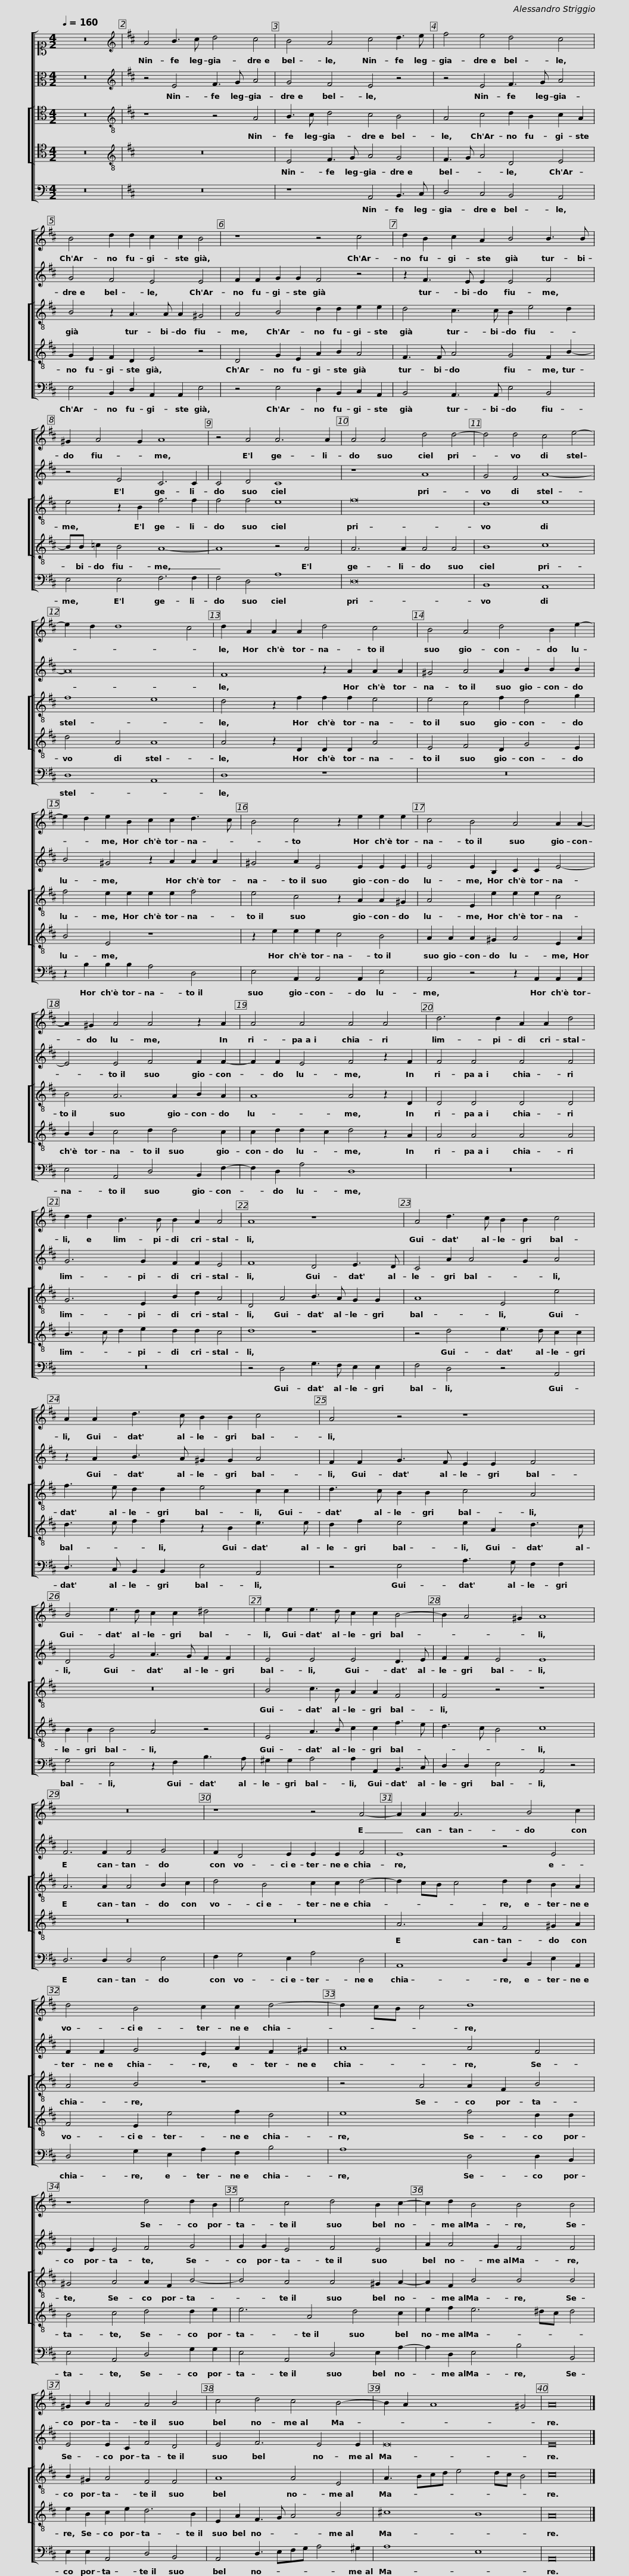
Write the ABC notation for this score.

X:1
%%score [ 1 2 [ 3 4 ] 5 ]
L:1/8
Q:1/4=160
M:4/2
I:linebreak $
K:C
V:1 alto1
V:2 alto
V:3 tenor
V:4 tenor
V:5 bass
V:1
 z16 |[K:D][K:treble] A4 B3 c d4 c4 | B4 A4 c4 d3 e |$ f4 e4 d4 c4 | B4 d2 d2 c2 c2 B4 | %5
 z8 z4 c4 |$ d2 B2 c2 A2 B4 B3 B | ^G2 A4 G2 A8 | z4 A4 A6 A2 |$ A4 A4 d4 d4- | %10
 d4 d4 c4 e4- | e2 d2 d8 c4 | d2 A2 A2 A2 d4 c4 |$ B4 A4 d4 B2 e2- | e2 d2 e2 B2 c2 c2 d3 c | %15
 B4 c4 z2 e2 e2 e2 |$ c4 B4 A4 A2 A2- | A2 ^G2 A4 A4 z2 A2 | A4 A4 A4 A4 |$ d6 d2 A2 A2 d4 | %20
 d2 d2 B3 B B2 A2 A4 | A8 z8 |$ A4 d3 c B2 B2 c4 | A2 A2 d3 c B2 B2 c4 | A4 z4 z8 |$ %25
 B4 e3 d c2 c2 ^d4 | e2 e2 e3 d c2 c2 B4- | B2 A4 ^G2 A8 |$ z16 | z8 z4 A4- | %30
 A2 A2 A6 B4 c2 |$ d4 B4 c2 c2 d4- | d2 cB c4 d8 | z8 d4 d2 B2 |$ e4 c4 d4 B2 c2- | %35
 c2 d2 B4 B4 B4 | ^G2 B2 A4 A4 B4 |$ c4 d4 c4 B4- | B2 A2 A8 ^G4 | A16 |] %40
V:2
 z16 |[K:D][K:treble] z4 E4 F3 G A4 | G4 F4 E4 z4 |$ z4 E4 F3 G A4 | G4 F4 E4 E4 | %5
 F2 F2 G2 G2 F4 z4 |$ z2 F3 E E2 E4 F4 | z4 E4 C6 C2 | C4 D4 C8 |$ z8 A8 | %10
 G4 F4 A8- | A16 | F8 z2 A2 A2 A2 |$ ^G4 A4 A2 B2 B2 B2 | B4 ^G4 z2 A2 A2 A2 | %15
 ^G4 A2 E4 E2 E2 E2 |$ E4 E2 B,2 C2 C2 E4- | E4 E4 F4 F2 F2- | F2 F2 E4 F4 z2 F2 |$ F4 F4 F4 F4 | %20
 G6 G2 F2 F2 E4 | F8 D4 E3 D |$ C4 A2 A4 G2 A4 | z2 A2 B3 A ^G2 G2 A4 | F2 F2 G3 F E2 E2 F4 |$ %25
 D4 G4 A3 G F2 F2 | E4 E4 E4 D3 E | F2 F2 E4 E8 |$ F6 F2 F4 G4 | F2 D4 E2 E2 E2 F4 | %30
 E8 z4 E4 |$ F2 F2 G4 E2 A2 F2 ^G2 | A8 A4 F4 | E2 E2 E4 F4 G4 |$ G2 G2 E4 F4 E4 | %35
 A2 A4 G2 F4 F4 | E4 E2 C2 F4 D4 |$ E4 F6 E4 E2 | E16 | E16 |] %40
V:3
 z16 |[K:D][K:treble-8] z8 z4 A4 | B3 c d4 c4 B4 |$ A4 c4 d2 B2 c2 A2 | B4 z2 A3 A A2 ^G4 | %5
 A4 B4 d2 d2 e2 e2 |$ d4 c3 c B2 e4 d2 | e4 z2 B2 f6 f2 | f4 f4 e8 |$ f16 | %10
 d8 e8 | f8 e8 | d4 z2 f2 f2 f2 e4 |$ e4 c4 f2 d4 g2 | f4 e2 e2 e2 e2 f4 | %15
 e4 c4 z2 A2 A2 ^G2 |$ A4 E2 e2 e2 e2 c4 | B4 A6 A2 B2 A2 | A8 A4 z2 D2 |$ D4 D4 D4 D4 | %20
 G6 E2 B2 d2 A4 | D4 A4 B3 A G2 G2 |$ A8 E4 e4 | f3 e d2 d2 e4 c2 c2 | d3 c B2 B2 c4 A4 |$ %25
 z16 | B4 c3 B A2 A2 F4 | F4 z4 z8 |$ A6 A2 A4 B2 c2 | d4 B4 c2 c2 d4- | %30
 d2 cB c4 d2 d2 B2 A2 |$ A4 B4 z8 | z4 A4 A2 F2 B4 | ^G4 A4 A2 F2 B4- |$ B4 A4 A4 ^G2 A2- | %35
 A2 F2 B4 B4 B4 | B2 ^G2 A4 F4 F4 |$ A8 A4 E4 | A3 Bcd e4 dc B4 | c16 |] %40
V:4
 z16 |[K:D][K:treble-8] z16 | E4 F3 G A4 G4 |$ F3 G A4 D4 E4 | G2 E2 F2 D2 E4 z4 | %5
 D4 G2 E2 A2 B2 A4 |$ F3 F A4 G4 F2 B2- | BB =c2 B4 A8- | A8 z4 A4 |$ A6 A2 A4 A4 | %10
 B8 c8 | d4 A4 A8 | A4 z2 D2 D2 D2 A4 |$ E4 F4 D2 G4 E2 | B4 E4 z8 | %15
 z2 e2 e2 e2 c4 B4 |$ A2 A2 A2 ^G2 A4 E2 A2 | B2 B2 c4 d2 d4 c2 | c2 d2 d2 c2 d4 z2 A2 |$ A4 A4 A4 A4 | %20
 B3 c d2 e2 d2 d2 c4 | d8 z8 |$ z4 d4 e3 d c2 c2 | d3 e f2 f2 z2 B2 e3 e | d2 f2 e4 e2 A2 d3 c |$ %25
 B2 B2 B4 A4 z4 | E4 A3 B c2 c2 f3 e | d3 c B4 c8 |$ z16 | z16 | %30
 A6 A2 F4 ^G2 A2 |$ F4 E2 e4 f2 d4 | e8 f4 d2 d2 | B4 c4 d4 d2 e2 |$ e6 A4 d4 c2 | %35
 e2 f2 e6 ^dc d4 | e2 B2 c2 e2 d6 B2 |$ E2 A2 F3 G A4 B4 | !courtesy!^c8 B8 | A16 |] %40
V:5
 z16 |[K:D] z16 | z8 A,,4 B,,3 C, |$ D,4 C,4 B,,4 A,,4 | E,4 B,,2 D,2 A,,2 A,,2 E,4 | %5
 z4 E,4 D,2 B,,2 C,2 A,,2 |$ B,,4 A,,3 A,, E,4 B,,4 | E,4 E,4 F,6 F,2 | F,4 D,4 A,8 |$ D,16 | %10
 B,,8 A,,8 | D,8 A,,8 | D,8 z8 |$ z16 | z2 B,2 B,2 B,2 A,4 D,4 | %15
 E,4 A,,2 A,,4 A,,2 E,4 |$ A,,4 z4 z2 A,,2 A,,2 A,,2 | E,4 A,,4 D,4 B,,2 F,2- | F,2 D,2 A,4 D,8 |$ z16 | %20
 z16 | z4 D,4 G,3 F, E,2 E,2 |$ F,4 D,4 z4 A,,4 | D,3 C, B,,2 B,,2 E,4 A,,4 | z4 E,4 A,3 G, F,2 F,2 |$ %25
 G,4 E,4 z2 F,2 B,3 A, | ^G,2 G,2 A,4 A,2 A,,2 B,,3 C, | D,2 D,2 E,4 A,,4 z4 |$ D,6 D,2 D,4 E,4 | F,2 G,4 E,2 A,4 D,4 | %30
 A,,8 D,2 B,,2 E,2 A,,2 |$ D,4 G,2 E,2 A,2 F,2 B,4 | A,8 D,4 D,2 B,,2 | E,4 A,,4 D,4 G,2 G,2 |$ E,4 A,,4 D,4 E,2 A,2- | %35
 A,2 D,2 E,4 B,4 B,,4 | E,2 E,2 A,,4 D,4 B,,4 |$ A,,4 D,3 E,F,G, A,4 ^G,2 | A,8 E,8 | A,,16 |] %40
